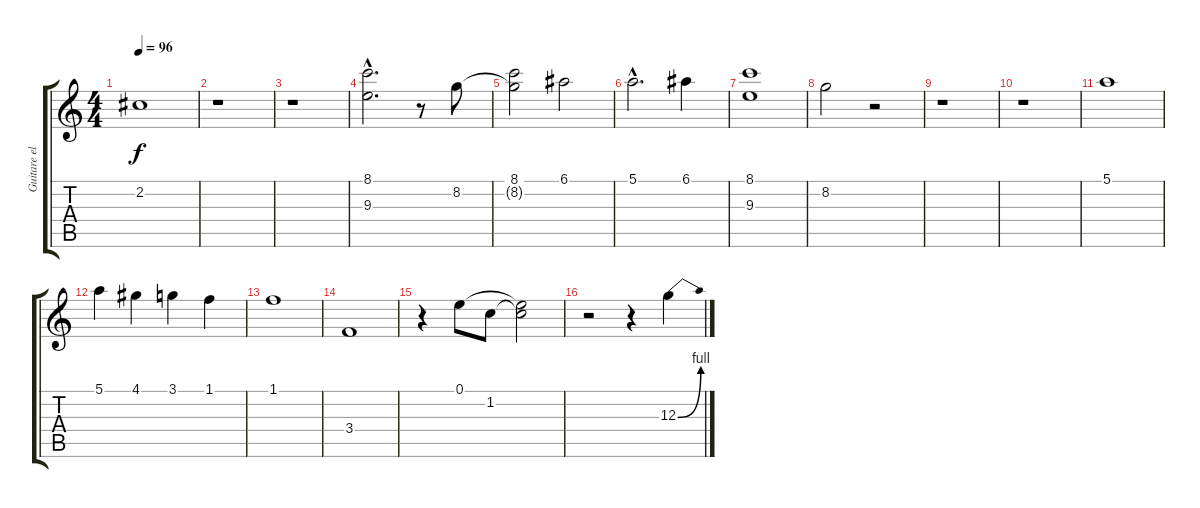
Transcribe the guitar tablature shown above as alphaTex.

\track ("Guitare elec 1" "Guitare el") {instrument electricguitarjazz}
\staff {score tabs}
\tuning (E4 B3 G3 D3 A2 E2) {hide}
\ts (4 4)
\tempo 96
\clef g2
\ks c
2.2.1{dy f} |
r.1 |
r.1 |
(8.1{hac} 9.3{hac}).2{d} r.8 8.2.8 |
(8.1 8.2{t}).2 6.1.2 |
5.1{hac}.2{d} 6.1.4 |
(8.1 9.3).1 |
8.2.2 r.2 |
r.1 |
r.1 |
5.1.1 |
5.1.4 4.1.4 3.1.4 1.1.4 |
1.1.1 |
3.4.1 |
r.4 0.1.8 1.2.8 (0.1{t} 1.2{t}).2 |
r.2 r.4 12.3{be (bend 0 0 60 4)}.4
